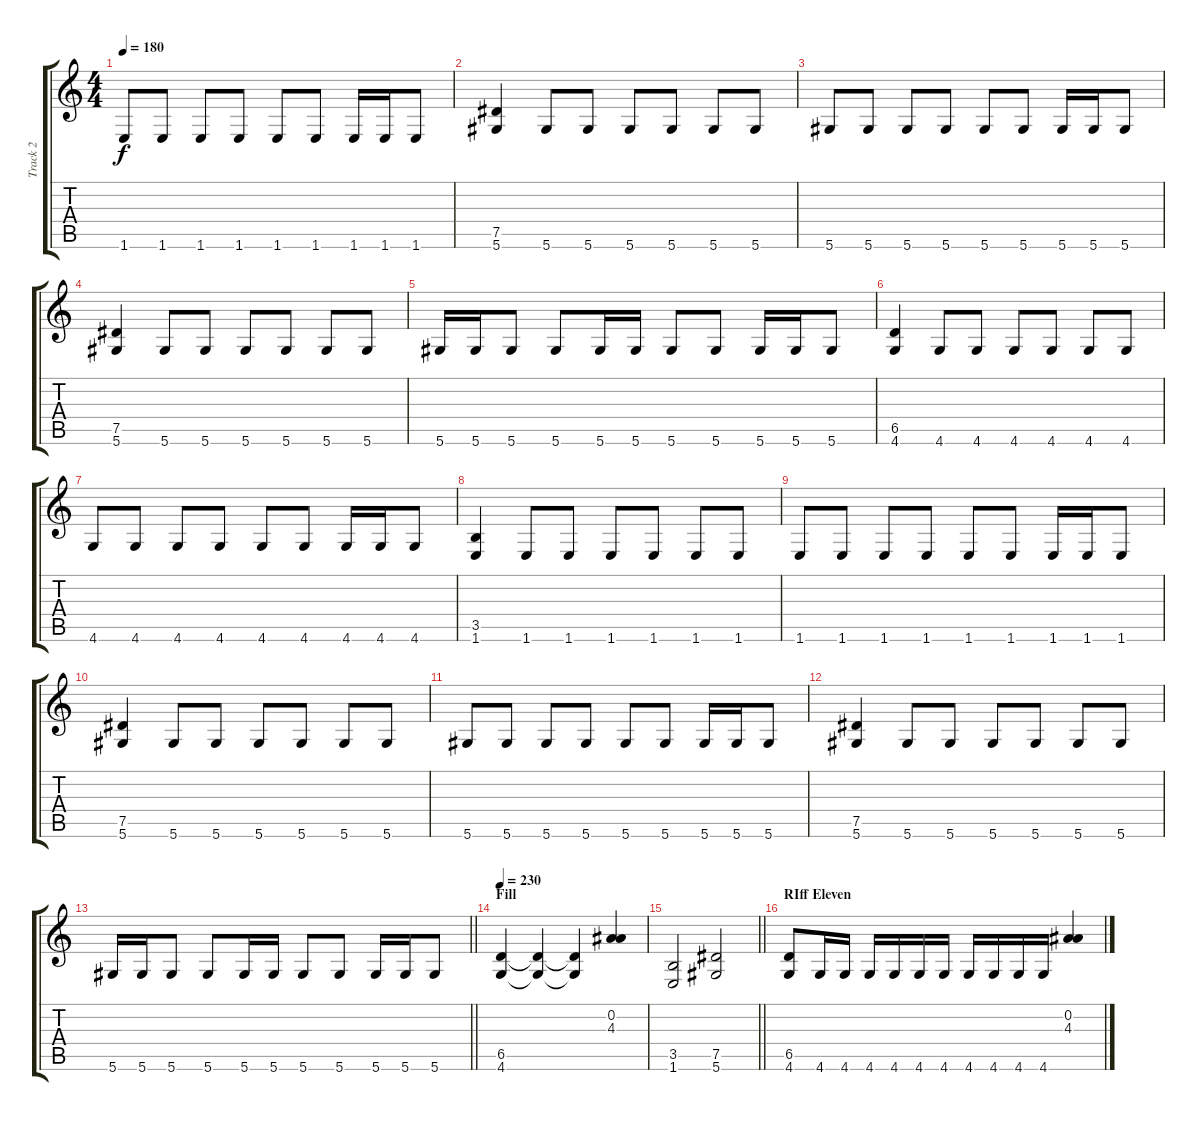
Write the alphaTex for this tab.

\track ("Track 2" "Track 2") {instrument distortionguitar}
\staff {score tabs}
\tuning (Eb4 Bb3 Gb3 Db3 Ab2 Eb2) {hide}
\ts (4 4)
\tempo 180
\clef g2
\ks c
1.6.8{dy f} 1.6.8 1.6.8 1.6.8 1.6.8 1.6.8 1.6.16 1.6.16 1.6.8 |
(7.5 5.6).4 5.6.8 5.6.8 5.6.8 5.6.8 5.6.8 5.6.8 |
5.6.8 5.6.8 5.6.8 5.6.8 5.6.8 5.6.8 5.6.16 5.6.16 5.6.8 |
(7.5 5.6).4 5.6.8 5.6.8 5.6.8 5.6.8 5.6.8 5.6.8 |
5.6.16 5.6.16 5.6.8 5.6.8 5.6.16 5.6.16 5.6.8 5.6.8 5.6.16 5.6.16 5.6.8 |
(6.5 4.6).4 4.6.8 4.6.8 4.6.8 4.6.8 4.6.8 4.6.8 |
4.6.8 4.6.8 4.6.8 4.6.8 4.6.8 4.6.8 4.6.16 4.6.16 4.6.8 |
(3.5 1.6).4 1.6.8 1.6.8 1.6.8 1.6.8 1.6.8 1.6.8 |
1.6.8 1.6.8 1.6.8 1.6.8 1.6.8 1.6.8 1.6.16 1.6.16 1.6.8 |
(7.5 5.6).4 5.6.8 5.6.8 5.6.8 5.6.8 5.6.8 5.6.8 |
5.6.8 5.6.8 5.6.8 5.6.8 5.6.8 5.6.8 5.6.16 5.6.16 5.6.8 |
(7.5 5.6).4 5.6.8 5.6.8 5.6.8 5.6.8 5.6.8 5.6.8 |
\barLineRight lightlight
5.6.16 5.6.16 5.6.8 5.6.8 5.6.16 5.6.16 5.6.8 5.6.8 5.6.16 5.6.16 5.6.8 |
\section ("" "Fill")
\tempo 230
(6.5 4.6).4 (6.5{t} 4.6{t}).4 (6.5{t} 4.6{t}).4 (0.2 4.3).4 |
\barLineRight lightlight
(3.5 1.6).2 (7.5 5.6).2 |
\section ("" "RIff Eleven")
(6.5 4.6).8 4.6.16 4.6.16 4.6.16 4.6.16 4.6.16 4.6.16 4.6.16 4.6.16 4.6.16 4.6.16 (0.2 4.3).4
